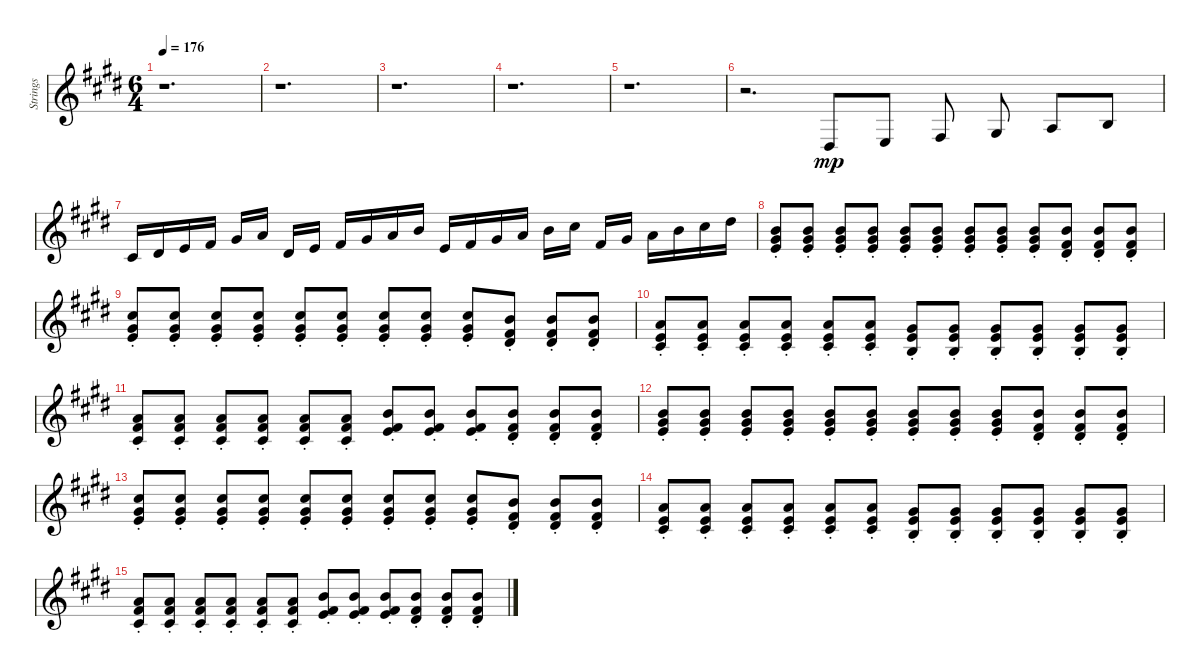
\track ("Strings" "Strings") {instrument stringensemble1}
\staff {score}
\tuning (E4 B3 G3 D3 A2 C2) {hide}
\ts (6 4)
\tempo 176
\clef g2
\ks e
r.1{d dy f} |
r.1{d} |
r.1{d} |
r.1{d} |
r.1{d} |
r.2{d} 1.4.8{dy mp} 2.4.8 4.4.8{beam split} 1.3.8 2.3.8 0.2.8 |
2.2.16 4.2.16 0.1.16 2.1.16 4.1.16 5.1.16{beam split} 4.2.16 5.2.16 2.1.16 4.1.16 5.1.16 7.1.16 0.1.16 7.2.16 4.1.16 5.1.16 7.1.16 9.1.16{beam split} 7.2.16 9.2.16 10.2.16 7.1.16 9.1.16 11.1.16 |
(7.1{st} 9.2{st} 9.3{st}).8 (7.1{st} 9.2{st} 9.3{st}).8 (7.1{st} 9.2{st} 9.3{st}).8 (7.1{st} 9.2{st} 9.3{st}).8 (7.1{st} 9.2{st} 9.3{st}).8 (7.1{st} 9.2{st} 9.3{st}).8 (7.1{st} 9.2{st} 9.3{st}).8 (7.1{st} 9.2{st} 9.3{st}).8 (7.1{st} 9.2{st} 9.3{st}).8 (7.1{st} 7.2{st} 8.3{st}).8 (7.1{st} 7.2{st} 8.3{st}).8 (7.1{st} 7.2{st} 8.3{st}).8 |
(9.1{st} 9.2{st} 9.3{st}).8 (9.1{st} 9.2{st} 9.3{st}).8 (9.1{st} 9.2{st} 9.3{st}).8 (9.1{st} 9.2{st} 9.3{st}).8 (9.1{st} 9.2{st} 9.3{st}).8 (9.1{st} 9.2{st} 9.3{st}).8 (9.1{st} 9.2{st} 9.3{st}).8 (9.1{st} 9.2{st} 9.3{st}).8 (9.1{st} 9.2{st} 9.3{st}).8 (7.1{st} 7.2{st} 8.3{st}).8 (7.1{st} 7.2{st} 8.3{st}).8 (7.1{st} 7.2{st} 8.3{st}).8 |
(5.1{st} 5.2{st} 6.3{st}).8 (5.1{st} 5.2{st} 6.3{st}).8 (5.1{st} 5.2{st} 6.3{st}).8 (5.1{st} 5.2{st} 6.3{st}).8 (5.1{st} 5.2{st} 6.3{st}).8 (5.1{st} 5.2{st} 6.3{st}).8 (4.1{st} 5.2{st} 4.3{st}).8 (4.1{st} 5.2{st} 4.3{st}).8 (4.1{st} 5.2{st} 4.3{st}).8 (4.1{st} 5.2{st} 4.3{st}).8 (4.1{st} 5.2{st} 4.3{st}).8 (4.1{st} 5.2{st} 4.3{st}).8 |
(5.1{st} 7.2{st} 6.3{st}).8 (5.1{st} 7.2{st} 6.3{st}).8 (5.1{st} 7.2{st} 6.3{st}).8 (5.1{st} 7.2{st} 6.3{st}).8 (5.1{st} 7.2{st} 6.3{st}).8 (5.1{st} 7.2{st} 6.3{st}).8 (7.1{st} 7.2{st} 9.3{st}).8 (7.1{st} 7.2{st} 9.3{st}).8 (7.1{st} 7.2{st} 9.3{st}).8 (7.1{st} 7.2{st} 8.3{st}).8 (7.1{st} 7.2{st} 8.3{st}).8 (7.1{st} 7.2{st} 8.3{st}).8 |
(7.1{st} 9.2{st} 9.3{st}).8 (7.1{st} 9.2{st} 9.3{st}).8 (7.1{st} 9.2{st} 9.3{st}).8 (7.1{st} 9.2{st} 9.3{st}).8 (7.1{st} 9.2{st} 9.3{st}).8 (7.1{st} 9.2{st} 9.3{st}).8 (7.1{st} 9.2{st} 9.3{st}).8 (7.1{st} 9.2{st} 9.3{st}).8 (7.1{st} 9.2{st} 9.3{st}).8 (7.1{st} 7.2{st} 8.3{st}).8 (7.1{st} 7.2{st} 8.3{st}).8 (7.1{st} 7.2{st} 8.3{st}).8 |
(9.1{st} 9.2{st} 9.3{st}).8 (9.1{st} 9.2{st} 9.3{st}).8 (9.1{st} 9.2{st} 9.3{st}).8 (9.1{st} 9.2{st} 9.3{st}).8 (9.1{st} 9.2{st} 9.3{st}).8 (9.1{st} 9.2{st} 9.3{st}).8 (9.1{st} 9.2{st} 9.3{st}).8 (9.1{st} 9.2{st} 9.3{st}).8 (9.1{st} 9.2{st} 9.3{st}).8 (7.1{st} 7.2{st} 8.3{st}).8 (7.1{st} 7.2{st} 8.3{st}).8 (7.1{st} 7.2{st} 8.3{st}).8 |
(5.1{st} 5.2{st} 6.3{st}).8 (5.1{st} 5.2{st} 6.3{st}).8 (5.1{st} 5.2{st} 6.3{st}).8 (5.1{st} 5.2{st} 6.3{st}).8 (5.1{st} 5.2{st} 6.3{st}).8 (5.1{st} 5.2{st} 6.3{st}).8 (4.1{st} 5.2{st} 4.3{st}).8 (4.1{st} 5.2{st} 4.3{st}).8 (4.1{st} 5.2{st} 4.3{st}).8 (4.1{st} 5.2{st} 4.3{st}).8 (4.1{st} 5.2{st} 4.3{st}).8 (4.1{st} 5.2{st} 4.3{st}).8 |
(5.1{st} 7.2{st} 6.3{st}).8 (5.1{st} 7.2{st} 6.3{st}).8 (5.1{st} 7.2{st} 6.3{st}).8 (5.1{st} 7.2{st} 6.3{st}).8 (5.1{st} 7.2{st} 6.3{st}).8 (5.1{st} 7.2{st} 6.3{st}).8 (7.1{st} 7.2{st} 9.3{st}).8 (7.1{st} 7.2{st} 9.3{st}).8 (7.1{st} 7.2{st} 9.3{st}).8 (7.1{st} 7.2{st} 8.3{st}).8 (7.1{st} 7.2{st} 8.3{st}).8 (7.1{st} 7.2{st} 8.3{st}).8
